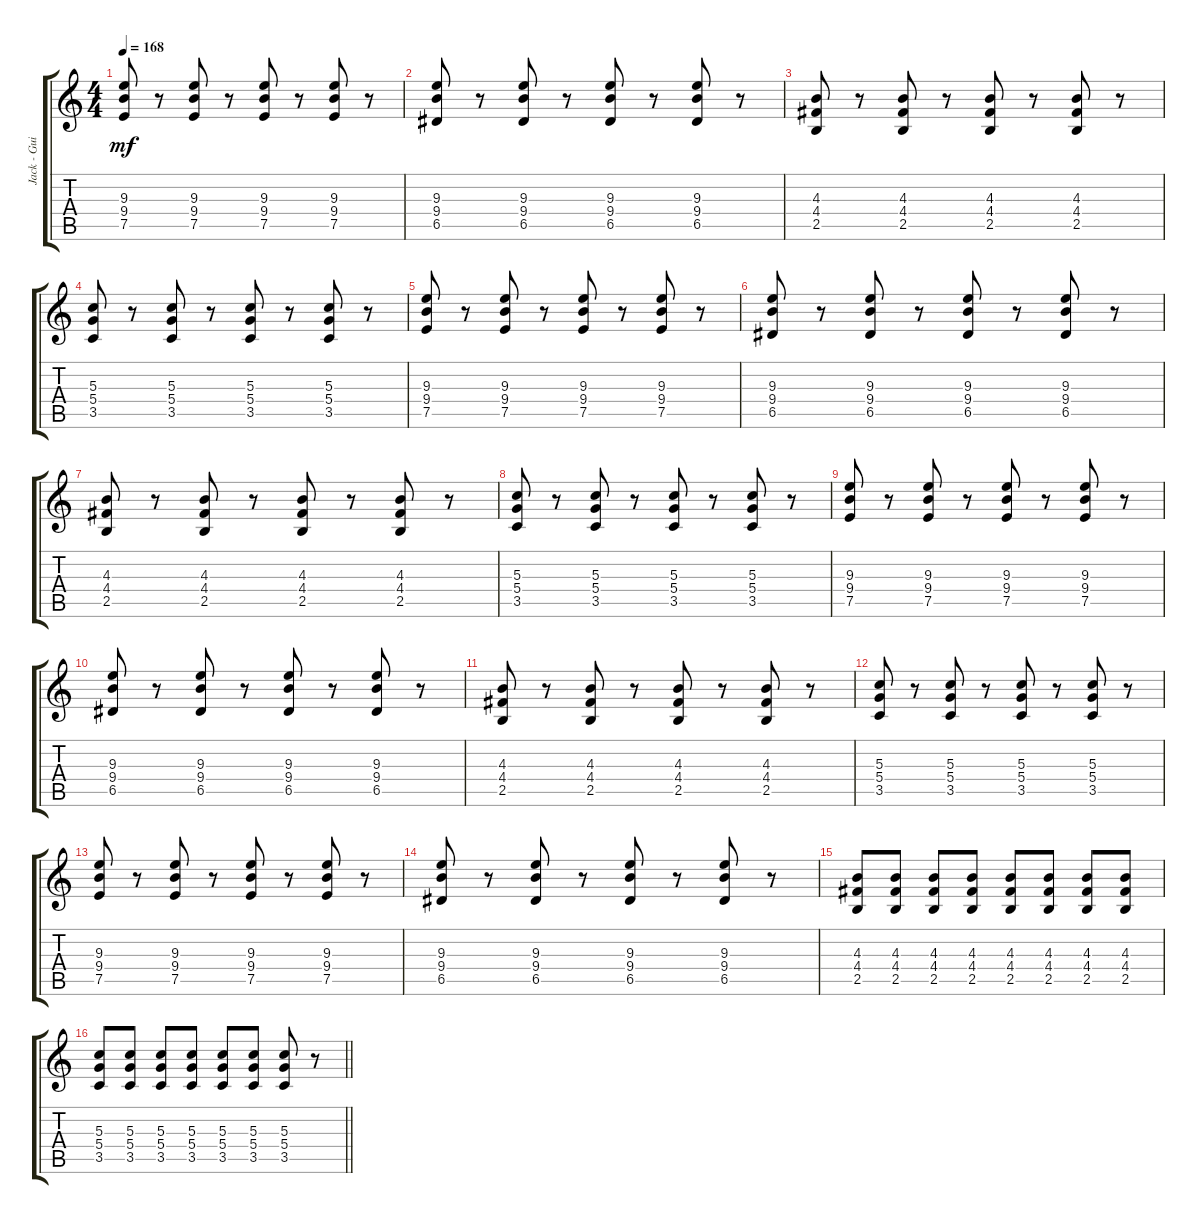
\track ("Jack - Guitar" "Jack - Gui") {instrument electricguitarjazz}
\staff {score tabs}
\tuning (E4 B3 G3 D3 A2 E2) {hide}
\ts (4 4)
\tempo 168
\clef g2
\ks c
(9.3 9.4 7.5).8{dy mf instrument distortionguitar} r.8 (9.3 9.4 7.5).8 r.8 (9.3 9.4 7.5).8 r.8 (9.3 9.4 7.5).8 r.8 |
(9.3 9.4 6.5).8 r.8 (9.3 9.4 6.5).8 r.8 (9.3 9.4 6.5).8 r.8 (9.3 9.4 6.5).8 r.8 |
(4.3 4.4 2.5).8 r.8 (4.3 4.4 2.5).8 r.8 (4.3 4.4 2.5).8 r.8 (4.3 4.4 2.5).8 r.8 |
(5.3 5.4 3.5).8 r.8 (5.3 5.4 3.5).8 r.8 (5.3 5.4 3.5).8 r.8 (5.3 5.4 3.5).8 r.8 |
(9.3 9.4 7.5).8 r.8 (9.3 9.4 7.5).8 r.8 (9.3 9.4 7.5).8 r.8 (9.3 9.4 7.5).8 r.8 |
(9.3 9.4 6.5).8 r.8 (9.3 9.4 6.5).8 r.8 (9.3 9.4 6.5).8 r.8 (9.3 9.4 6.5).8 r.8 |
(4.3 4.4 2.5).8 r.8 (4.3 4.4 2.5).8 r.8 (4.3 4.4 2.5).8 r.8 (4.3 4.4 2.5).8 r.8 |
(5.3 5.4 3.5).8 r.8 (5.3 5.4 3.5).8 r.8 (5.3 5.4 3.5).8 r.8 (5.3 5.4 3.5).8 r.8 |
(9.3 9.4 7.5).8 r.8 (9.3 9.4 7.5).8 r.8 (9.3 9.4 7.5).8 r.8 (9.3 9.4 7.5).8 r.8 |
(9.3 9.4 6.5).8 r.8 (9.3 9.4 6.5).8 r.8 (9.3 9.4 6.5).8 r.8 (9.3 9.4 6.5).8 r.8 |
(4.3 4.4 2.5).8 r.8 (4.3 4.4 2.5).8 r.8 (4.3 4.4 2.5).8 r.8 (4.3 4.4 2.5).8 r.8 |
(5.3 5.4 3.5).8 r.8 (5.3 5.4 3.5).8 r.8 (5.3 5.4 3.5).8 r.8 (5.3 5.4 3.5).8 r.8 |
(9.3 9.4 7.5).8 r.8 (9.3 9.4 7.5).8 r.8 (9.3 9.4 7.5).8 r.8 (9.3 9.4 7.5).8 r.8 |
(9.3 9.4 6.5).8 r.8 (9.3 9.4 6.5).8 r.8 (9.3 9.4 6.5).8 r.8 (9.3 9.4 6.5).8 r.8 |
(4.3 4.4 2.5).8 (4.3 4.4 2.5).8 (4.3 4.4 2.5).8 (4.3 4.4 2.5).8 (4.3 4.4 2.5).8 (4.3 4.4 2.5).8 (4.3 4.4 2.5).8 (4.3 4.4 2.5).8 |
\barLineRight lightlight
(5.3 5.4 3.5).8 (5.3 5.4 3.5).8 (5.3 5.4 3.5).8 (5.3 5.4 3.5).8 (5.3 5.4 3.5).8 (5.3 5.4 3.5).8 (5.3 5.4 3.5).8 r.8
